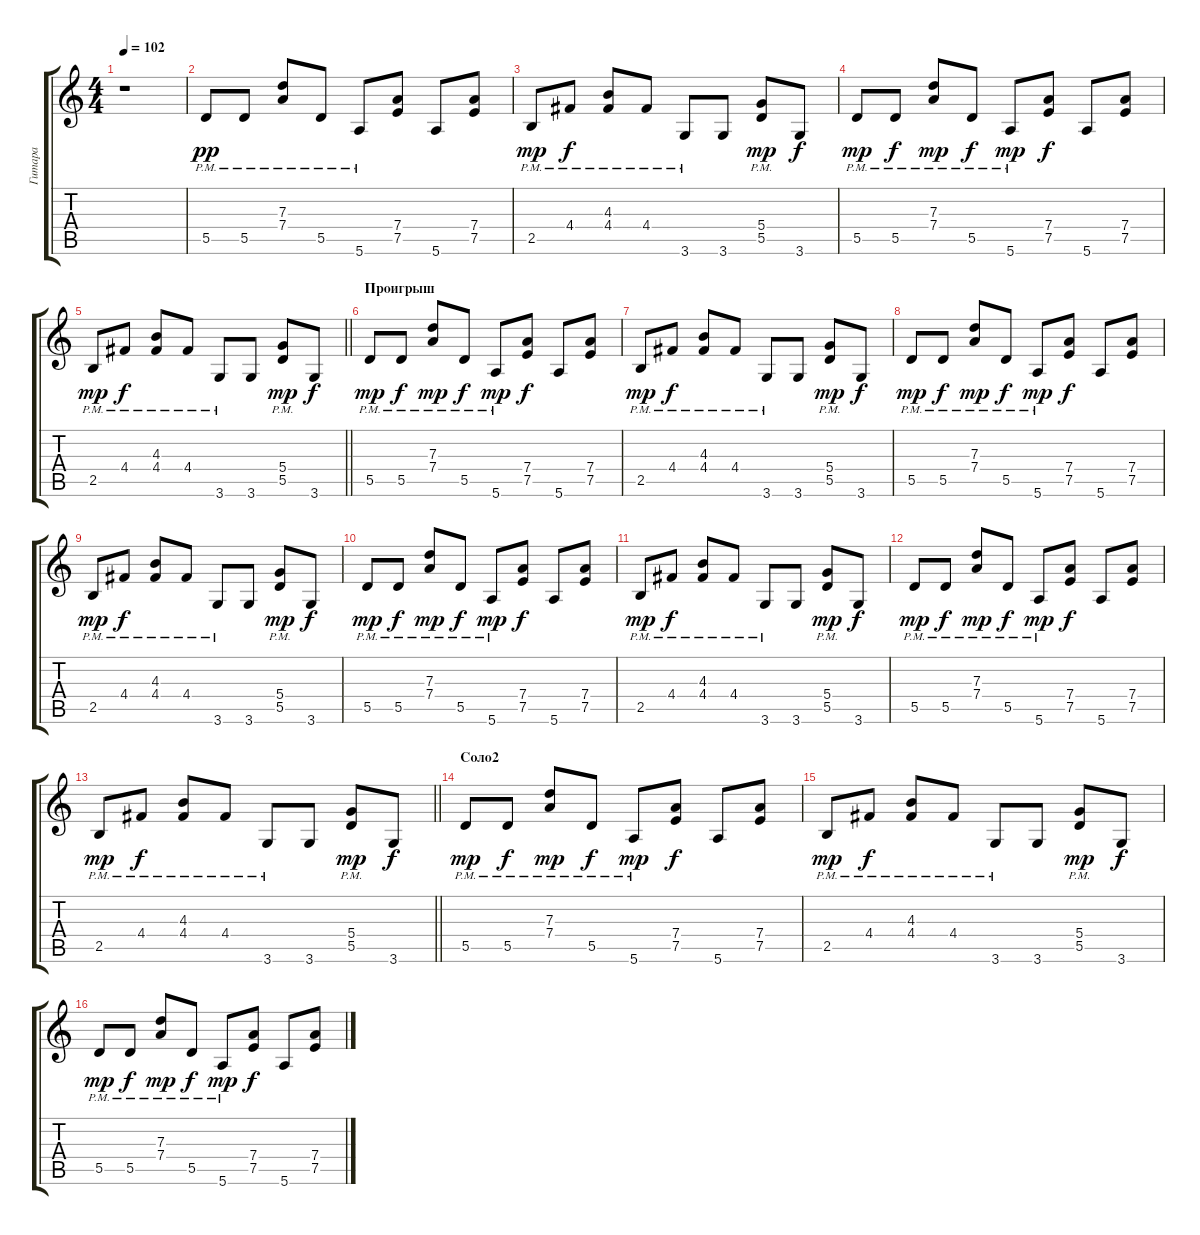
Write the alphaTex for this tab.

\track ("Гитара" "Гитара") {instrument distortionguitar}
\staff {score tabs}
\tuning (E4 B3 G3 D3 A2 E2) {hide}
\ts (4 4)
\tempo 102
\clef g2
\ks c
r.1{dy f} |
5.5{pm}.8{dy pp} 5.5{pm}.8 (7.3{pm} 7.4).8 5.5{pm}.8 5.6{pm}.8 (7.4 7.5).8 5.6.8 (7.4 7.5).8 |
2.5{pm}.8{dy mp} 4.4{pm}.8{dy f} (4.3{pm} 4.4).8 4.4{pm}.8 3.6{pm}.8 3.6.8 (5.4 5.5{pm}).8{dy mp} 3.6.8{dy f} |
5.5{pm}.8{dy mp} 5.5{pm}.8{dy f} (7.3{pm} 7.4).8{dy mp} 5.5{pm}.8{dy f} 5.6{pm}.8{dy mp} (7.4 7.5).8{dy f} 5.6.8 (7.4 7.5).8 |
\barLineRight lightlight
2.5{pm}.8{dy mp} 4.4{pm}.8{dy f} (4.3{pm} 4.4).8 4.4{pm}.8 3.6{pm}.8 3.6.8 (5.4 5.5{pm}).8{dy mp} 3.6.8{dy f} |
\section ("" "Проигрыш")
5.5{pm}.8{dy mp} 5.5{pm}.8{dy f} (7.3{pm} 7.4).8{dy mp} 5.5{pm}.8{dy f} 5.6{pm}.8{dy mp} (7.4 7.5).8{dy f} 5.6.8 (7.4 7.5).8 |
2.5{pm}.8{dy mp} 4.4{pm}.8{dy f} (4.3{pm} 4.4).8 4.4{pm}.8 3.6{pm}.8 3.6.8 (5.4 5.5{pm}).8{dy mp} 3.6.8{dy f} |
5.5{pm}.8{dy mp} 5.5{pm}.8{dy f} (7.3{pm} 7.4).8{dy mp} 5.5{pm}.8{dy f} 5.6{pm}.8{dy mp} (7.4 7.5).8{dy f} 5.6.8 (7.4 7.5).8 |
2.5{pm}.8{dy mp} 4.4{pm}.8{dy f} (4.3{pm} 4.4).8 4.4{pm}.8 3.6{pm}.8 3.6.8 (5.4 5.5{pm}).8{dy mp} 3.6.8{dy f} |
5.5{pm}.8{dy mp} 5.5{pm}.8{dy f} (7.3{pm} 7.4).8{dy mp} 5.5{pm}.8{dy f} 5.6{pm}.8{dy mp} (7.4 7.5).8{dy f} 5.6.8 (7.4 7.5).8 |
2.5{pm}.8{dy mp} 4.4{pm}.8{dy f} (4.3{pm} 4.4).8 4.4{pm}.8 3.6{pm}.8 3.6.8 (5.4 5.5{pm}).8{dy mp} 3.6.8{dy f} |
5.5{pm}.8{dy mp} 5.5{pm}.8{dy f} (7.3{pm} 7.4).8{dy mp} 5.5{pm}.8{dy f} 5.6{pm}.8{dy mp} (7.4 7.5).8{dy f} 5.6.8 (7.4 7.5).8 |
\barLineRight lightlight
2.5{pm}.8{dy mp} 4.4{pm}.8{dy f} (4.3{pm} 4.4).8 4.4{pm}.8 3.6{pm}.8 3.6.8 (5.4 5.5{pm}).8{dy mp} 3.6.8{dy f} |
\section ("" "Соло2")
5.5{pm}.8{dy mp} 5.5{pm}.8{dy f} (7.3{pm} 7.4).8{dy mp} 5.5{pm}.8{dy f} 5.6{pm}.8{dy mp} (7.4 7.5).8{dy f} 5.6.8 (7.4 7.5).8 |
2.5{pm}.8{dy mp} 4.4{pm}.8{dy f} (4.3{pm} 4.4).8 4.4{pm}.8 3.6{pm}.8 3.6.8 (5.4 5.5{pm}).8{dy mp} 3.6.8{dy f} |
5.5{pm}.8{dy mp} 5.5{pm}.8{dy f} (7.3{pm} 7.4).8{dy mp} 5.5{pm}.8{dy f} 5.6{pm}.8{dy mp} (7.4 7.5).8{dy f} 5.6.8 (7.4 7.5).8
